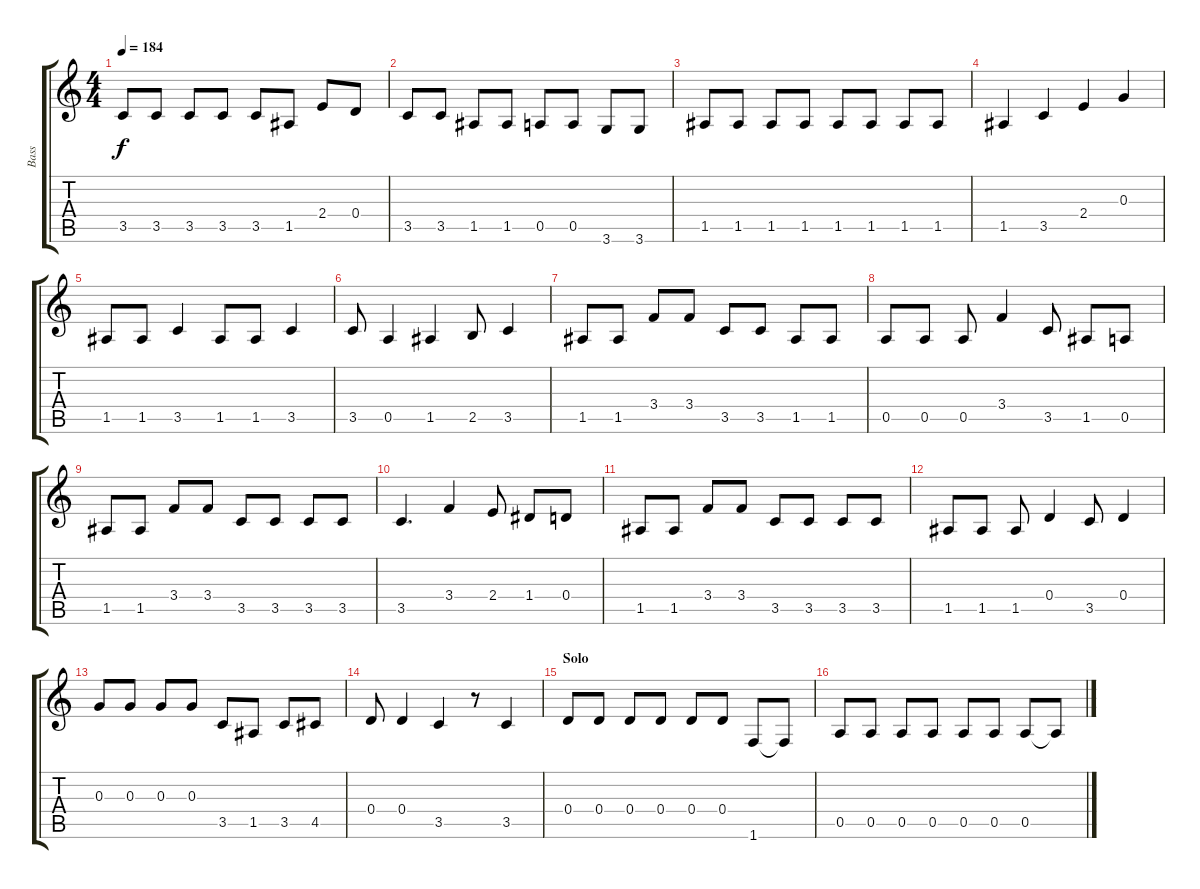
\track ("Bass" "Bass") {instrument electricbasspick}
\staff {score tabs}
\tuning (E4 B3 G3 D3 A2 E2) {hide}
\ts (4 4)
\tempo 184
\clef g2
\ks c
3.5.8{dy f} 3.5.8 3.5.8 3.5.8 3.5.8 1.5.8 2.4.8 0.4.8 |
3.5.8 3.5.8 1.5.8 1.5.8 0.5.8 0.5.8 3.6.8 3.6.8 |
1.5.8 1.5.8 1.5.8 1.5.8 1.5.8 1.5.8 1.5.8 1.5.8 |
1.5.4 3.5.4 2.4.4 0.3.4 |
1.5.8 1.5.8 3.5.4 1.5.8 1.5.8 3.5.4 |
3.5.8 0.5.4 1.5.4 2.5.8 3.5.4 |
1.5.8 1.5.8 3.4.8 3.4.8 3.5.8 3.5.8 1.5.8 1.5.8 |
0.5.8 0.5.8 0.5.8 3.4.4 3.5.8 1.5.8 0.5.8 |
1.5.8 1.5.8 3.4.8 3.4.8 3.5.8 3.5.8 3.5.8 3.5.8 |
3.5.4{d} 3.4.4 2.4.8 1.4.8 0.4.8 |
1.5.8 1.5.8 3.4.8 3.4.8 3.5.8 3.5.8 3.5.8 3.5.8 |
1.5.8 1.5.8 1.5.8 0.4.4 3.5.8 0.4.4 |
0.3.8 0.3.8 0.3.8 0.3.8 3.5.8 1.5.8 3.5.8 4.5.8 |
0.4.8 0.4.4 3.5.4 r.8 3.5.4 |
\section ("" "Solo")
0.4.8 0.4.8 0.4.8 0.4.8 0.4.8 0.4.8 1.6.8 1.6{t}.8 |
0.5.8 0.5.8 0.5.8 0.5.8 0.5.8 0.5.8 0.5.8 0.5{t}.8
